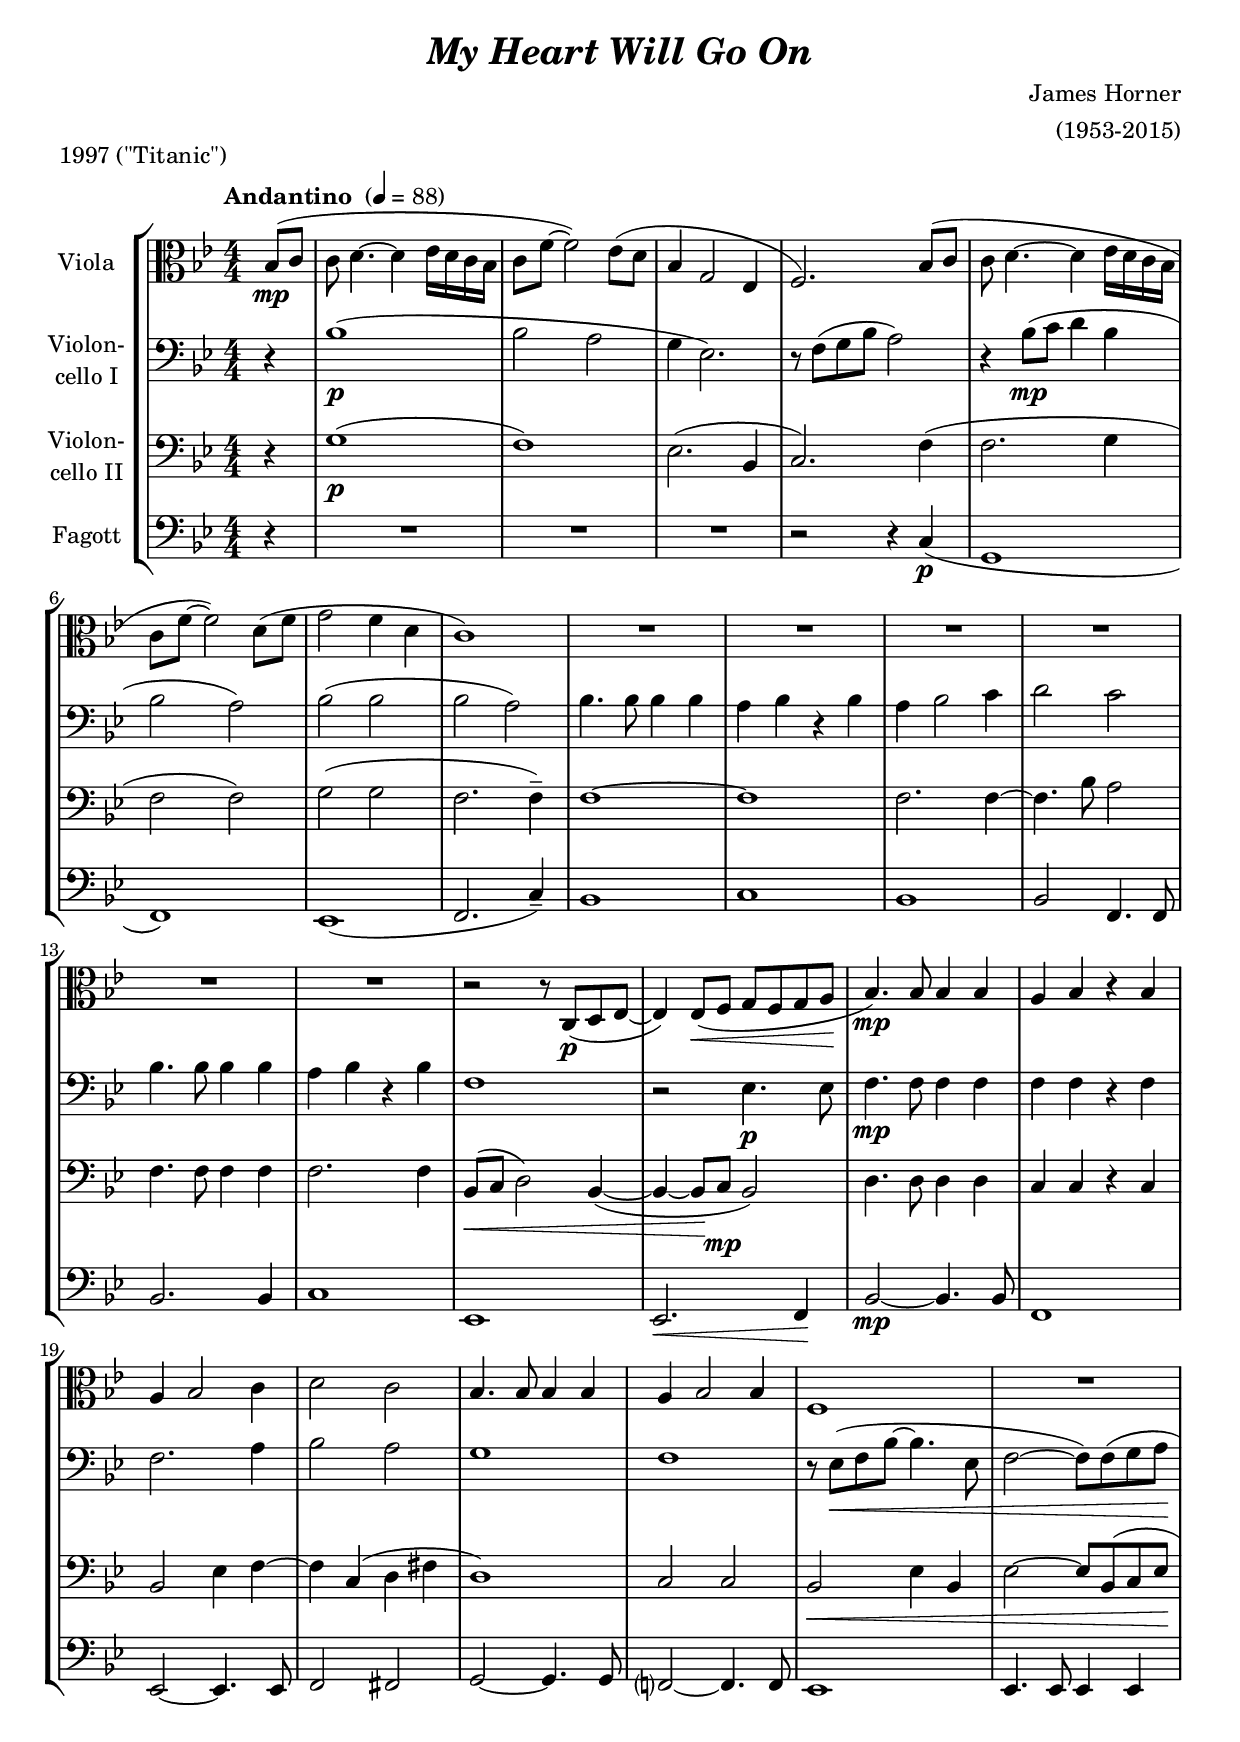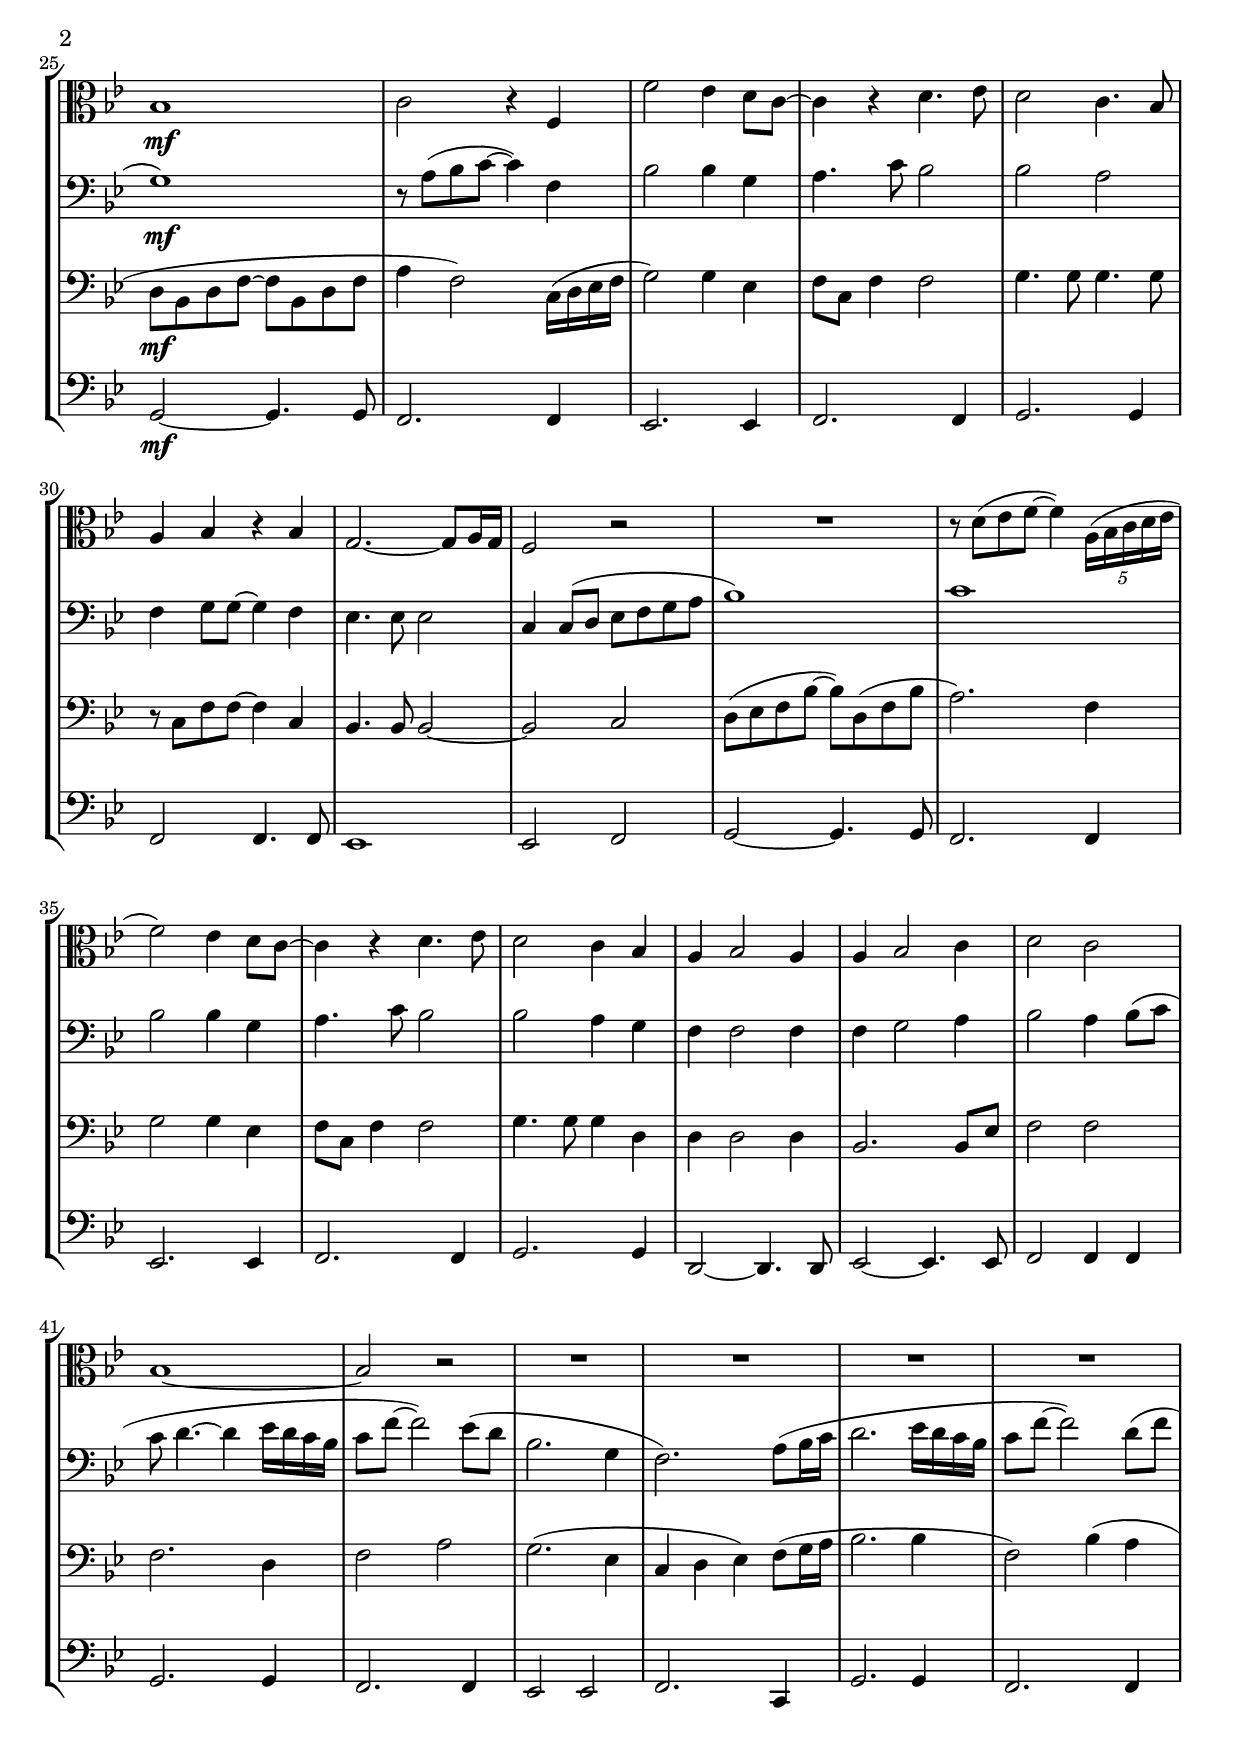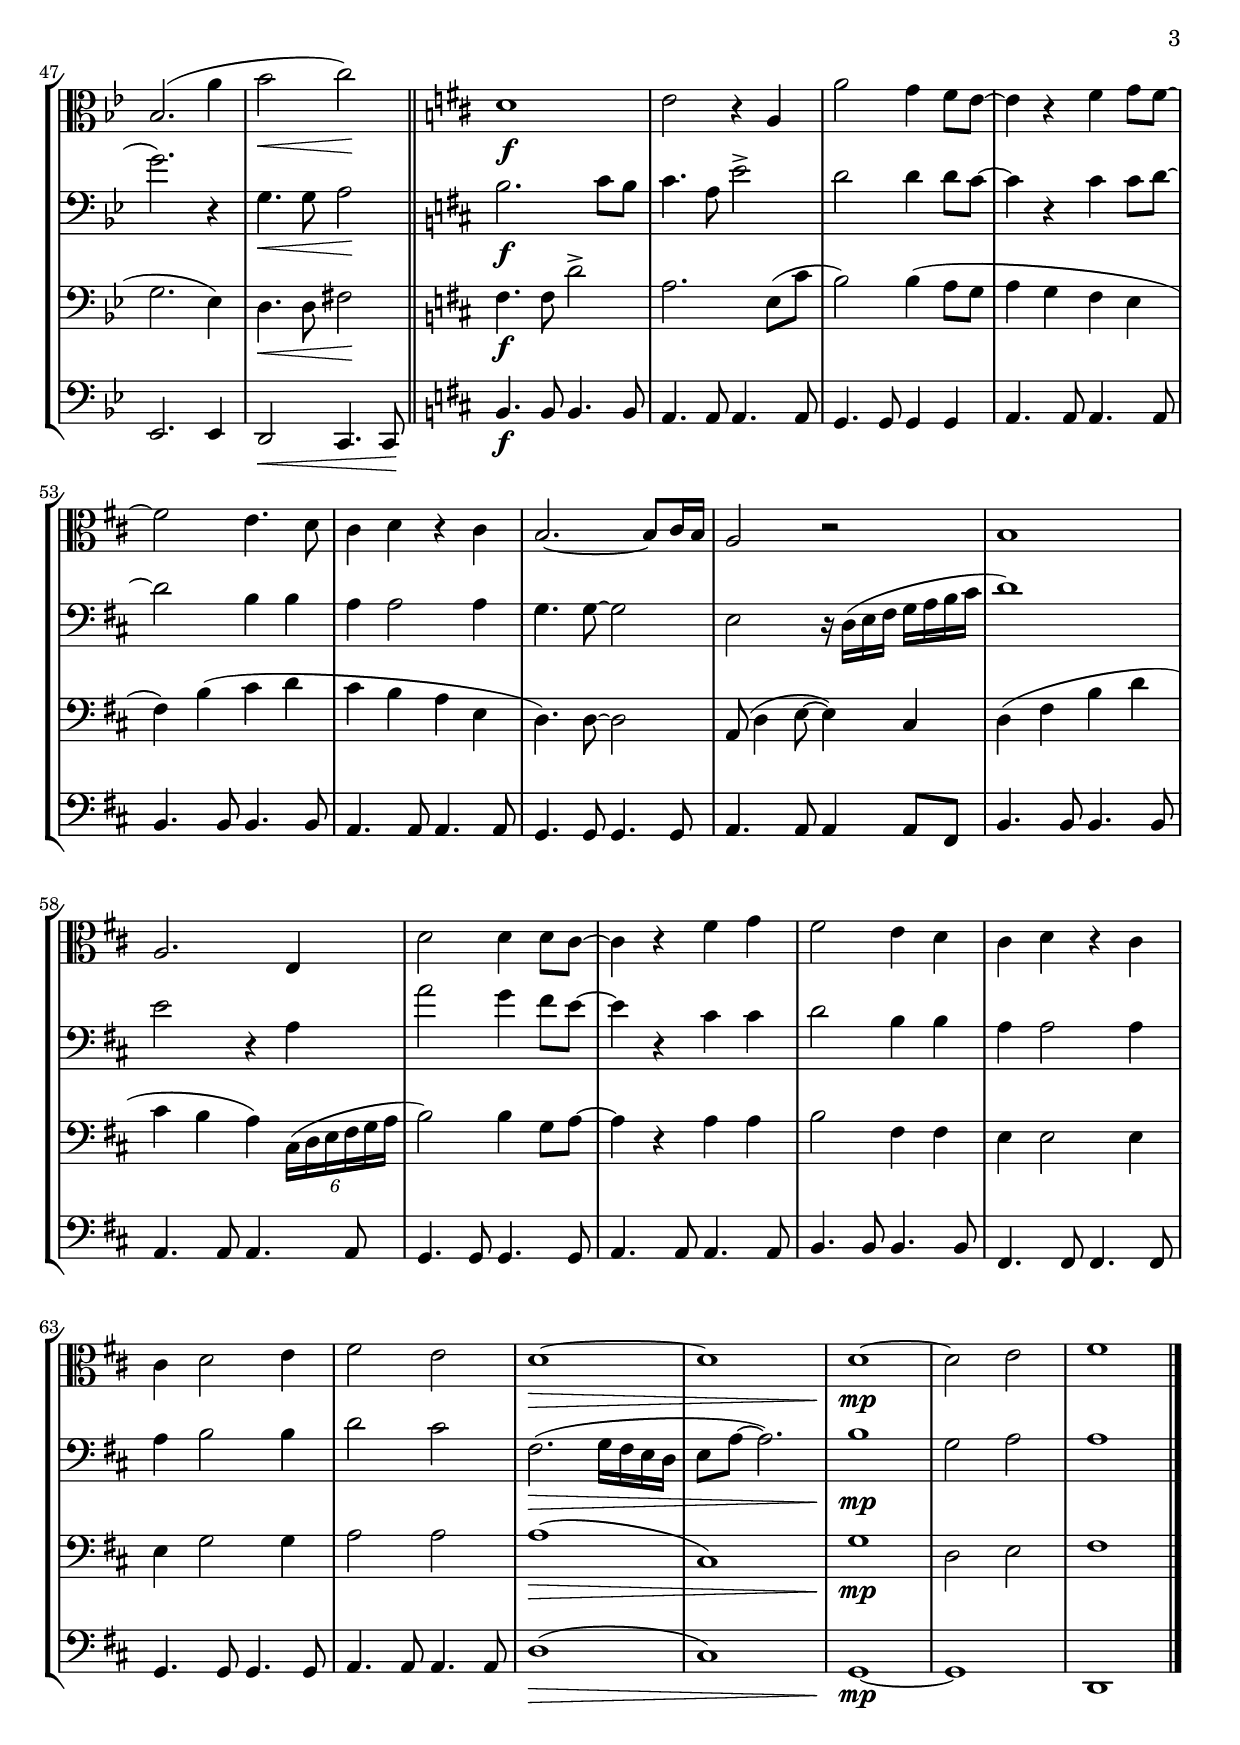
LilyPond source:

\version "2.18.2"
\include "deutsch.ly"

#(set-global-staff-size 20.25)

\header {
  title     = \markup \bold \italic "My Heart Will Go On"
  composer  = "James Horner" 
  arranger  = "(1953-2015)"
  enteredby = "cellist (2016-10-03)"
  piece     = "1997 (\"Titanic\")"
}

voiceconsts = {
  \key f \major
  \time 4/4
  \clef "bass"
  \tempo "Andantino " 4=88
  \numericTimeSignature
  \compressFullBarRests
  \set tupletSpannerDuration = #(ly:make-moment 1 4)
  % Set default beaming for all staves
%  \set Timing.beamExceptions = #'()
%  \set Timing.baseMoment     = #(ly:make-moment 1 4)
%  \set Timing.beatStructure  = #'(1 1 1)
}

mifl= "oboe"
%mihi= "trumpet"
mist = "string ensemble 1"
%miva = "pizzicato strings"
miba = "bassoon"
%milo = "drawbar organ"
mikl = "harpsichord"
%miba = "electric bass (finger)"

va = \relative c' {
  \voiceconsts
  \clef "alto"

  \partial 4 f8(\mp g
  g a4.~ a4 b16 a g f
  g8 c~ c2) b8( a
  f4 d2 b4
  c2.) f8( g

  g a4.~ a4 b16 a g f
  g8 c~ c2) a8( c
  d2 c4 a
  g1)
  
  R1*6
  r2 r8 g,8(\p a b~
  b4) b8(\< c d c d e\!
  f4.)\mp f8 f4 f
  e f r f
  e f2 g4

  a2 g
  f4. f8 f4 f
  e f2 f4
  c1
  R
  f\mf

  g2 r4 c,
  c'2 b4 a8 g~
  g4 r a4. b8
  a2 g4. f8
  e4 f r f
  d2.~ d8 e16 d

  c2 r
  R1
  r8 a'( b c~ c4) \times 4/5 { e,16( f g a b }
  c2) b4 a8 g~
  g4 r a4. b8
  a2 g4 f

  e f2 e4
  e f2 g4
  a2 g
  f1~
  f2 r
  
  R1*4
  f2.( e'4
  f2\< g)\! \bar "||" \key a \major
  a,1\f h2 r4 e,

  e'2 d4 cis8 h~
  h4 r cis d8 cis~
  cis2 h4. a8
  gis4 a r gis
  fis2.~ fis8 gis16 fis

  e2 r
  fis1
  e2. h4

  a'2 a4 a8 gis~
  gis4 r cis d
  cis2 h4 a
  gis a r gis
  gis a2 h4

  cis2 h
  a1~\>
  a
  a~\!\mp
  a2 h
  cis1 \bar "|."
}

vb = \relative c' {
  \voiceconsts

  \partial 4 r4
  f1(\p
  f2 e
  d4 b2.)
  r8 c( d f e2)
  
  r4 f8(\mp g a4 f
  f2 e)
  f( f
  f e)
  f4. f8 f4 f
  e f r f
  e f2 g4
  a2 g

  f4. f8 f4 f
  e f r f
  c1
  r2 b4.\p b8
  c4.\mp c8 c4 c
  c c r c
  c2. e4

  f2 e
  d1
  c
  r8 b(\< c f~ f4. b,8
  c2~ c8) c( d e\!
  d1)\mf

  r8 e( f g~ g4) c,
  f2 f4 d
  e4. g8 f2
  f e
  c4 d8 d~ d4 c
  b4. b8 b2

  g4 g8( a b c d e
  f1)
  g
  f2 f4 d
  e4. g8 f2
  f e4 d

  c c2 c4
  c d2 e4
  f2 e4 f8( g
  g a4.~ a4 b16 a g f
  g8 c~ c2) b8( a
  f2. d4
  c2.) e8( f16 g

  a2. b16 a g f
  g8 c~ c2) a8( c
  d2.) r4
  d,4.\< d8 e2\! \bar "||" \key a \major
  fis2.\f gis8 fis
  gis4. e8 h'2->

  a a4 a8 gis~
  gis4 r gis gis8 a~
  a2 fis4 fis
  e e2 e4
  d4. d8~ d2

  h r16 a( h cis d e fis gis
  a1)
  h2 r4 e,

  e'2 d4 cis8 h~
  h4 r gis gis
  a2 fis4 fis
  e e2 e4
  e fis2 fis4

  a2 gis
  cis,2.(\> d16 cis h a
  h8 e~ e2.)
  fis1\!\mp
  d2 e
  e1 \bar "|."
}

vc = \relative c' {
  \voiceconsts

  \partial 4 r4
  d1(\p
  c)
  b2.( f4
  g2.) c4(

  c2. d4
  c2 c)
  d( d
  c2. c4--)
  c1~
  c
  c2. c4~
  c4. f8 e2

  c4. c8 c4 c
  c2. c4
  f,8(\< g a2) f4(~
  f~ f8\! g\mp f2)
  a4. a8 a4 a
  g g r g
  f2 b4 c~

  c g( a cis
  a1)
  g2 g
  f\< b4 f
  b2~ b8 f( g b\!
  a\mf f a c~ c f, a c

  e4 c2) g16( a b c
  d2) d4 b
  c8 g c4 c2
  d4. d8 d4. d8
  r g, c c~ c4 g
  f4. f8 f2~

  f g
  a8( b c f~ f) a,( c f
  e2.) c4
  d2 d4 b
  c8 g c4 c2
  d4. d8 d4 a

  a a2 a4
  f2. f8 b
  c2 c
  c2. a4
  c2 e
  d2.( b4
  g a b) c8( d16 e

  f2. f4
  c2) f4( e
  d2. b4)
  a4.\< a8 cis2\! \bar "||" \key a \major
  cis4.\f cis8 a'2->
  e2. h8( gis'

  fis2) fis4( e8 d
  e4 d cis h
  cis) fis( gis a
  gis fis e h
  a4.) a8~ a2

  e8( a4 h8~ h4) gis4
  a( cis fis a
  gis fis e) \times 4/6 { gis,16( a h cis d e }

  fis2) fis4 d8 e~
  e4 r e e
  fis2 cis4 cis
  h h2 h4
  h d2 d4

  e2 e
  e1(\>
  gis,)
  d'\!\mp
  a2 h
  cis1 \bar "|."
}

vd = \relative c' {
  \voiceconsts

  \partial 4 r4
  R1*3
  r2 r4 g(\p

  d1
  c)
  b(
  c2. g'4--)
  f1
  g
  f
  f2 c4. c8

  f2. f4
  g1
  b,
  b2.\< c4\!
  f2~\mp f4. f8
  c1
  b2~ b4. b8

  c2 cis
  d~ d4. d8
  c?2~ c4. c8
  b1
  b4. b8 b4 b
  d2~\mf d4. d8

  c2. c4
  b2. b4
  c2. c4
  d2. d4
  c2 c4. c8
  b1

  b2 c
  d~ d4. d8
  c2. c4
  b2. b4
  c2. c4
  d2. d4

  a2~ a4. a8
  b2~ b4. b8
  c2 c4 c
  d2. d4
  c2. c4
  b2 b
  c2. g4

  d'2. d4
  c2. c4
  b2. b4
  a2\< g4. g8\! \bar "||" \key a \major
  fis'4.\f fis8 fis4. fis8
  e4. e8 e4. e8

  d4. d8 d4 d
  e4. e8 e4. e8
  fis4. fis8 fis4. fis8
  e4. e8 e4. e8
  d4. d8 d4. d8

  e4. e8 e4 e8 cis
  fis4. fis8 fis4. fis8
  e4. e8 e4. e8

  d4. d8 d4. d8
  e4. e8 e4. e8
  fis4. fis8 fis4. fis8
  cis4. cis8 cis4. cis8
  d4. d8 d4. d8

  e4. e8 e4. e8
  a1(\>
  gis)
  d~\!\mp
  d
  a \bar "|."
}


music = \new StaffGroup <<
      \new Staff {
        \set Staff.midiInstrument = \mist
        \set Staff.instrumentName = \markup \center-column { "Viola" }
        \transpose f b, { \va }
      }

      \new Staff {
        \set Staff.midiInstrument = \mist
        \set Staff.instrumentName = \markup \center-column { "Violon-" "cello I" }
        \transpose f b, { \vb }
      }
      
      \new Staff {
        \set Staff.midiInstrument = \miba
        \set Staff.instrumentName = \markup \center-column { "Violon-" "cello II" }
        \transpose f b, { \vc }
      }

      \new Staff {
        \set Staff.midiInstrument = \miba
        \set Staff.instrumentName = \markup \center-column { "Fagott" }
        \transpose f b, { \vd }
      }
>>

\book {
  \score {
   \music
    \layout {}
  }

  \score {
    \unfoldRepeats \music

    \midi {
      \context {
        \Score
      }
    }
  }
}
